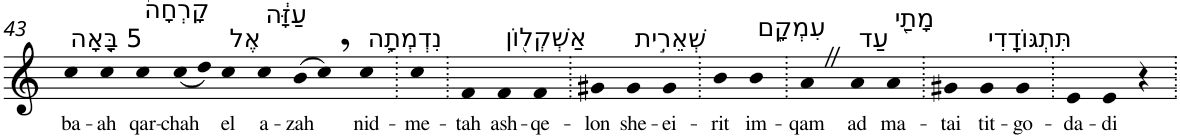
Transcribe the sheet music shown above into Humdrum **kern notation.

**kern	**text
*part1	*part1
*staff1	*staff1
*I"Piano	*
*I'Pno	*
!!LO:PB:g=z
*clefG2	*
*k[]	*
=43	=43
!LO:TX:a:t=5 בָּ֤אָה	!
!	!LO:LY:b
4cc	ba-
!	!LO:LY:b
4cc	-ah
!LO:TX:a:t=קָרְחָה֙	!
!	!LO:LY:b
4cc	qar-
!	!LO:LY:b
(<8cc	-chah
8dd)	.
!LO:TX:a:t=אֶל	!
!	!LO:LY:b
4cc	el
!LO:TX:a:t=עַזָּ֔ה	!
!	!LO:LY:b
4cc	a-
!	!LO:LY:b
(>8b	-zah
8cc,)	.
!LO:TX:a:t=נִדְמְתָ֥ה	!
!	!LO:LY:b
4cc	nid-
=44.	=44.
!	!LO:LY:b
4cc	-me-
=45.	=45.
!	!LO:LY:b
4f	-tah
!LO:TX:a:t=אַשְׁקְל֖וֹן	!
!	!LO:LY:b
4f	ash-
!	!LO:LY:b
4f	-qe-
=46.	=46.
!	!LO:LY:b
4g#X	-lon
!LO:TX:a:t=שְׁאֵרִ֣ית	!
!	!LO:LY:b
4g#	she-
!	!LO:LY:b
4g#	-ei-
=47.	=47.
!	!LO:LY:b
4b	-rit
!LO:TX:a:t=עִמְקָ֑ם	!
!	!LO:LY:b
4b	im-
=48.	=48.
!	!LO:LY:b
4aZ	-qam
!LO:TX:a:t=עַד	!
!	!LO:LY:b
4a	ad
!LO:TX:a:t=מָתַ֖י	!
!	!LO:LY:b
4a	ma-
=49.	=49.
!	!LO:LY:b
4g#X	-tai
!LO:TX:a:t=תִּתְגּוֹדָֽדִי	!
!	!LO:LY:b
4g#	tit-
!	!LO:LY:b
4g#	-go-
=50.	=50.
!	!LO:LY:b
4e	-da-
!	!LO:LY:b
4e	-di
4r	.
=.	=.
*-	*-
